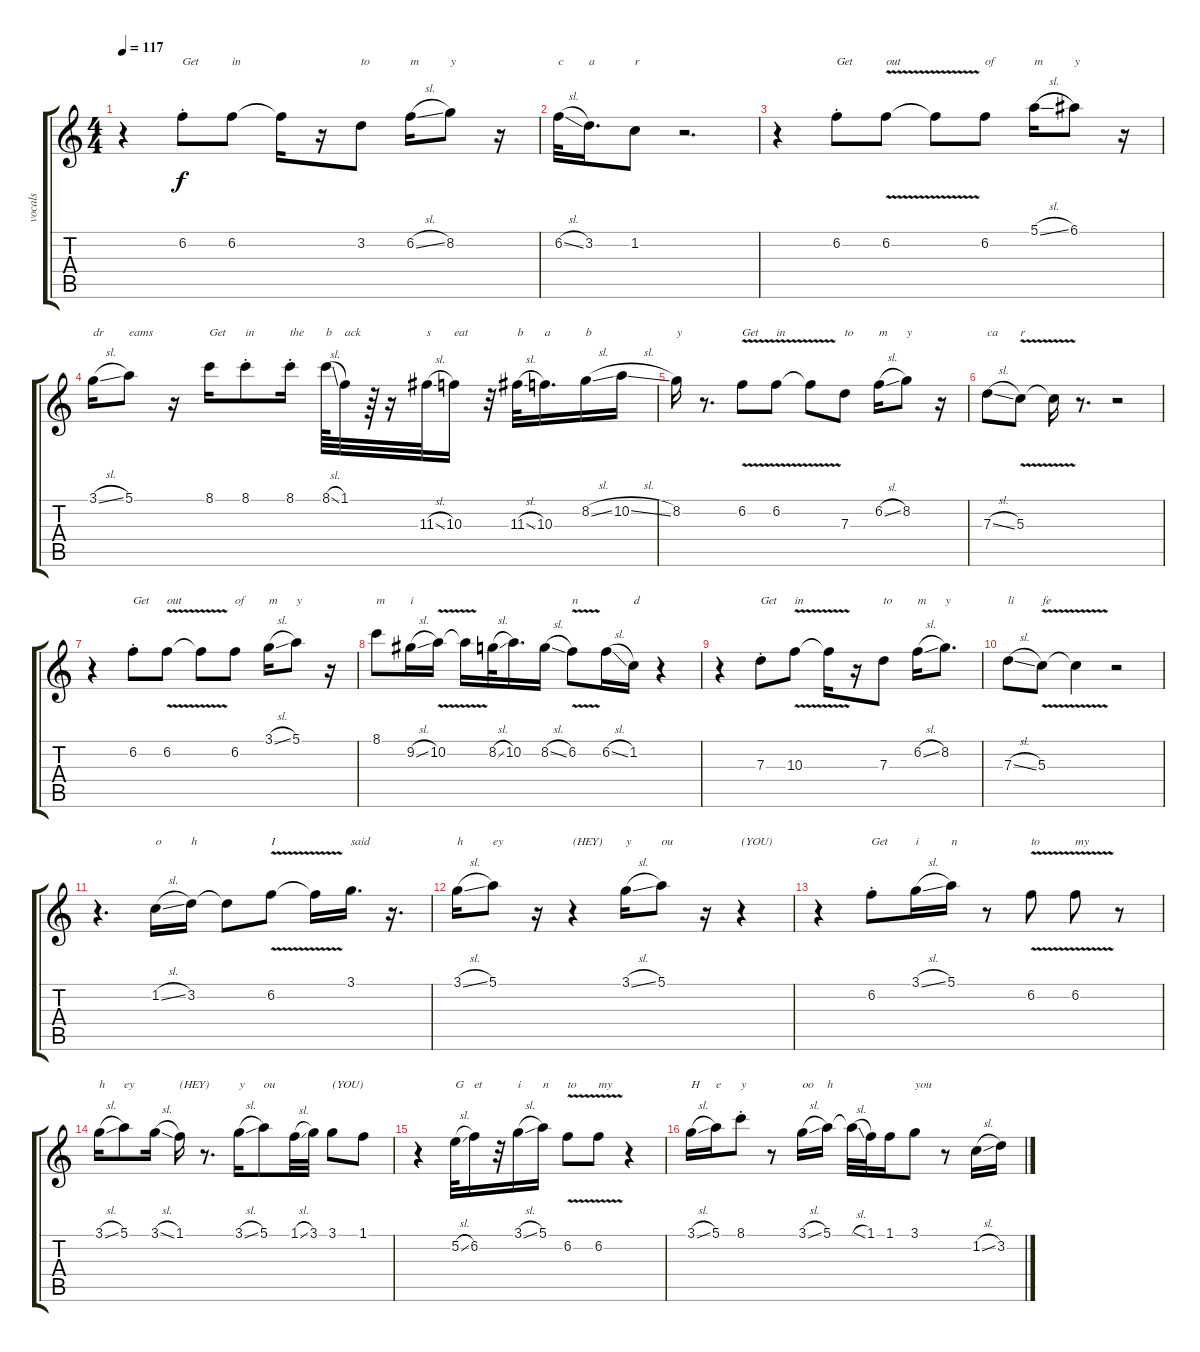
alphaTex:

\track ("vocals" "vocals") {instrument distortionguitar}
\staff {score tabs}
\tuning (E4 B3 G3 D3 A2 E2) {hide}
\ts (4 4)
\tempo 117
\clef g2
\ks c
r.4{dy ff} 6.2{st}.8{txt "Get" dy f} 6.2.8{txt "in"} 6.2{t}.16 r.16 3.2.8{txt "to"} 6.2{sl}.16{txt "m"} 8.2.8{txt "y"} r.16 |
6.2{sl}.32{txt "c"} 3.2.16{d txt "a"} 1.2.8{txt "r"} r.2{d} |
r.4 6.2{st}.8{txt "Get"} 6.2{v}.8{txt "out"} 6.2{t}.8 6.2.8{txt "of"} 5.1{sl}.16{txt "m"} 6.1.8{txt "y"} r.16 |
3.1{sl}.16{txt "dr"} 5.1.8{txt "eams"} r.16 8.1.16{txt "Get"} 8.1{st}.8{txt "in"} 8.1{st}.16{txt "the"} 8.1{sl}.64{txt "b"} 1.1.32{txt "ack"} r.64 r.16 11.3{sl}.32{txt "s"} 10.3.16{txt "eat"} r.32 11.3{sl}.32{txt "b"} 10.3.16{d txt "a"} 8.2{sl}.16{txt "b"} 10.2{sl}.16 |
8.2.16{txt "y"} r.8{d} 6.2{v}.8{txt "Get"} 6.2{v}.8{txt "in"} 6.2{t}.8 7.3.8{txt "to"} 6.2{sl}.16{txt "m"} 8.2.8{txt "y"} r.16 |
7.3{sl}.8{txt "ca"} 5.3{v}.8{txt "r"} 5.3{t}.16 r.8{d} r.2 |
r.4 6.2{st}.8{txt "Get"} 6.2{v}.8{txt "out"} 6.2{t}.8 6.2.8{txt "of"} 3.1{sl}.16{txt "m"} 5.1.8{txt "y"} r.16 |
8.1.8{txt "m"} 9.2{sl}.16{txt "i"} 10.2{v}.16 10.2{t}.16 8.2{sl}.32 10.2.16{d} 8.2{sl}.16 6.2{v}.8{txt "n"} 6.2{sl}.16 1.2.16{txt "d"} r.4 |
r.4 7.3{st}.8{txt "Get"} 10.3{v}.8{txt "in"} 10.3{t}.16 r.16 7.3.8{txt "to"} 6.2{sl}.16{txt "m"} 8.2.8{d txt "y"} |
7.3{sl}.8{txt "li"} 5.3{v}.8{txt "fe"} 5.3{t}.4 r.2 |
r.4{d} 1.2{sl}.16{txt "o"} 3.2.16{txt "h"} 3.2{t}.8 6.2{v}.8{txt "I"} 6.2{t}.16 3.1.16{d txt "said"} r.16{d} |
3.1{sl}.16{txt "h"} 5.1.8{txt "ey"} r.16 r.4{txt "(HEY)"} 3.1{sl}.16{txt "y"} 5.1.8{txt "ou"} r.16 r.4{txt "(YOU)"} |
r.4 6.2{st}.8{txt "Get"} 3.1{sl}.16{txt "i"} 5.1.16{txt "n"} r.8 6.2{v}.8{txt "to"} 6.2{v}.8{txt "my"} r.8 |
3.1{sl}.16{txt "h"} 5.1.8{txt "ey"} 3.1{sl}.16 1.1.16{txt "(HEY)"} r.8{d} 3.1{sl}.16{txt "y"} 5.1.8{txt "ou"} 1.1{sl}.32 3.1.32 3.1.8{txt "(YOU)"} 1.1.8 |
r.4 5.2{sl}.32{txt "G"} 6.2.16{txt "et"} r.32 3.1{sl}.16{txt "i"} 5.1.16{txt "n"} 6.2{v}.8{txt "to"} 6.2{v}.8{txt "my"} r.4 |
3.1{sl}.16{txt "H"} 5.1.16{txt "e"} 8.1{st}.8{txt "y"} r.8 3.1{sl}.16{txt "oo"} 5.1.16{txt "h"} 5.1{sl t}.32 1.1.32 1.1.16 3.1.8{txt "you"} r.8 1.2{sl}.16 3.2.16
